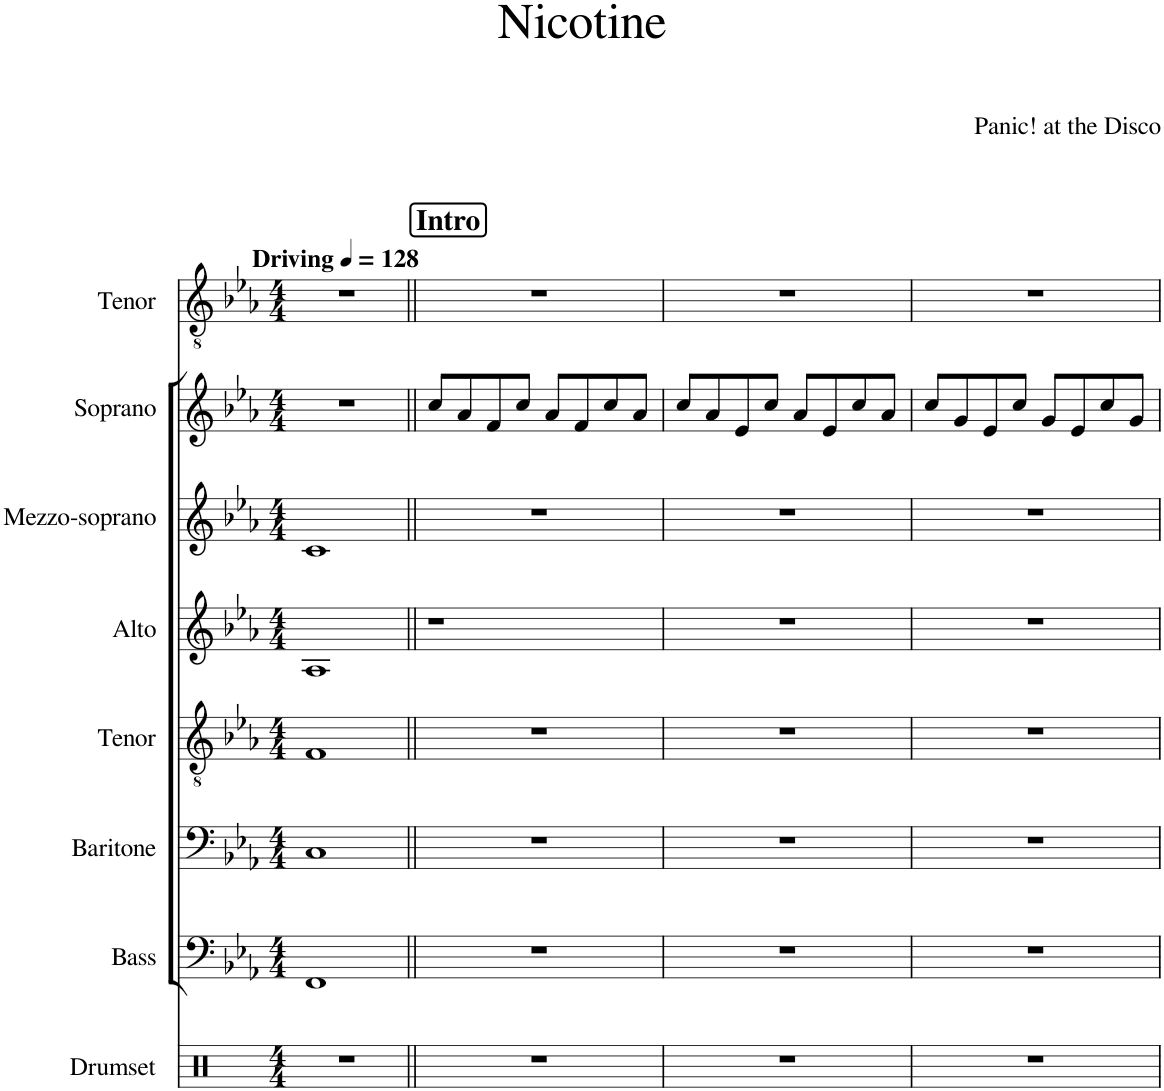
**kern	**kern	**kern	**kern	**kern	**kern	**kern	**kern
*part8	*part7	*part6	*part5	*part4	*part3	*part2	*part1
*staff8	*staff7	*staff6	*staff5	*staff4	*staff3	*staff2	*staff1
*I"Drumset	*I"Bass	*I"Baritone	*I"Tenor	*I"Alto	*I"Mezzo-soprano	*I"Soprano	*I"Tenor
*I'Drs.	*I'B.	*I'Bar.	*I'T.	*I'A.	*I'Mzs.	*I'S.	*I'T.
*clefX	*clefF4	*clefF4	*clefGv2	*clefG2	*clefG2	*clefG2	*clefGv2
*k[]	*k[b-e-a-]	*k[b-e-a-]	*k[b-e-a-]	*k[b-e-a-]	*k[b-e-a-]	*k[b-e-a-]	*k[b-e-a-]
*M4/4	*M4/4	*M4/4	*M4/4	*M4/4	*M4/4	*M4/4	*M4/4
*MM128	*MM128	*MM128	*MM128	*MM128	*MM128	*MM128	*MM128
=1	=1	=1	=1	=1	=1	=1	=1
!	!	!	!	!	!	!	!LO:TX:a:B:t=Driving
1r	1FF	1C	1F	1A-	1c	1r	1r
!!LO:REH:place=s1:a:B:cj:fs=14:t=Intro
=2||	=2||	=2||	=2||	=2||	=2||	=2||	=2||
1r	1r	1r	1r	1r	1r	8cc/L	1r
.	.	.	.	.	.	8a-/	.
.	.	.	.	.	.	8f/	.
.	.	.	.	.	.	8cc/J	.
.	.	.	.	.	.	8a-/L	.
.	.	.	.	.	.	8f/	.
.	.	.	.	.	.	8cc/	.
.	.	.	.	.	.	8a-/J	.
=3	=3	=3	=3	=3	=3	=3	=3
1r	1r	1r	1r	1r	1r	8cc/L	1r
.	.	.	.	.	.	8a-/	.
.	.	.	.	.	.	8e-/	.
.	.	.	.	.	.	8cc/J	.
.	.	.	.	.	.	8a-/L	.
.	.	.	.	.	.	8e-/	.
.	.	.	.	.	.	8cc/	.
.	.	.	.	.	.	8a-/J	.
=4	=4	=4	=4	=4	=4	=4	=4
1r	1r	1r	1r	1r	1r	8cc/L	1r
.	.	.	.	.	.	8g/	.
.	.	.	.	.	.	8e-/	.
.	.	.	.	.	.	8cc/J	.
.	.	.	.	.	.	8g/L	.
.	.	.	.	.	.	8e-/	.
.	.	.	.	.	.	8cc/	.
.	.	.	.	.	.	8g/J	.
=	=	=	=	=	=	=	=
*-	*-	*-	*-	*-	*-	*-	*-
